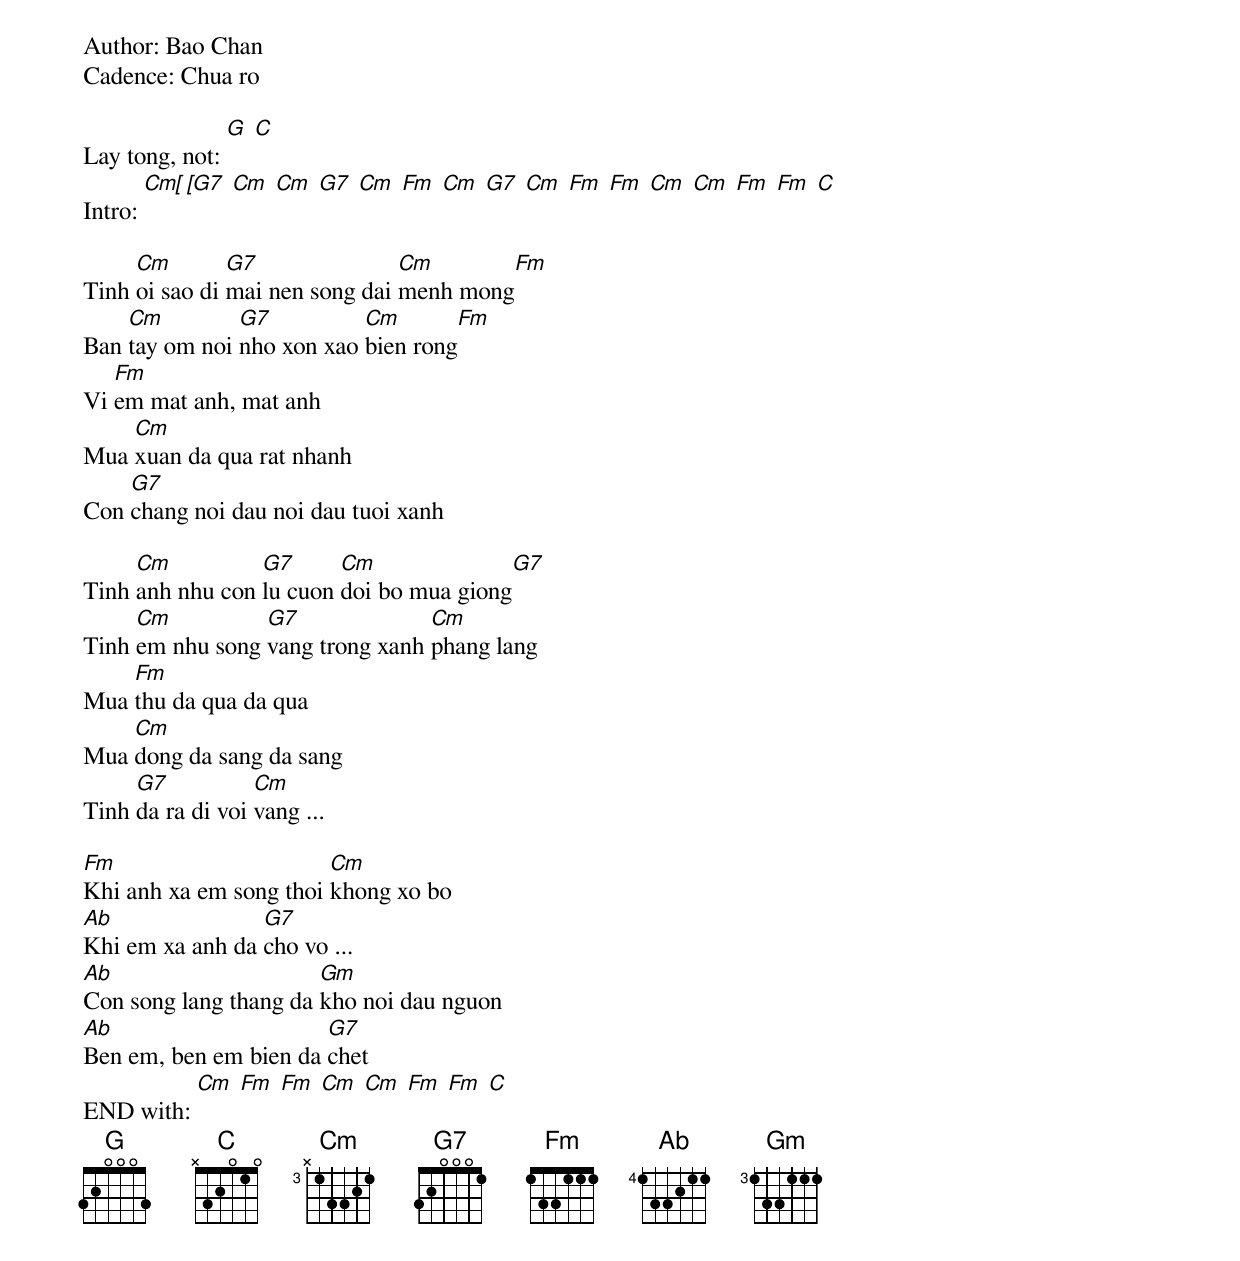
Author: Bao Chan
Cadence: Chua ro

Lay tong, not: [G] [C]
Intro: [Cm[ [G7] [Cm] [Cm] [G7] [Cm] [Fm] [Cm] [G7] [Cm] [Fm] [Fm] [Cm] [Cm] [Fm] [Fm] [C]

Tinh [Cm]oi sao di [G7]mai nen song dai [Cm]menh mong[Fm]
Ban [Cm]tay om noi [G7]nho xon xao [Cm]bien rong[Fm]
Vi [Fm]em mat anh, mat anh
Mua [Cm]xuan da qua rat nhanh
Con [G7]chang noi dau noi dau tuoi xanh

Tinh [Cm]anh nhu con [G7]lu cuon [Cm]doi bo mua giong[G7]
Tinh [Cm]em nhu song [G7]vang trong xanh [Cm]phang lang
Mua [Fm]thu da qua da qua
Mua [Cm]dong da sang da sang
Tinh [G7]da ra di voi [Cm]vang ...

[Fm]Khi anh xa em song thoi [Cm]khong xo bo
[Ab]Khi em xa anh da [G7]cho vo ...
[Ab]Con song lang thang da [Gm]kho noi dau nguon
[Ab]Ben em, ben em bien da [G7]chet
END with: [Cm] [Fm] [Fm] [Cm] [Cm] [Fm] [Fm] [C]
